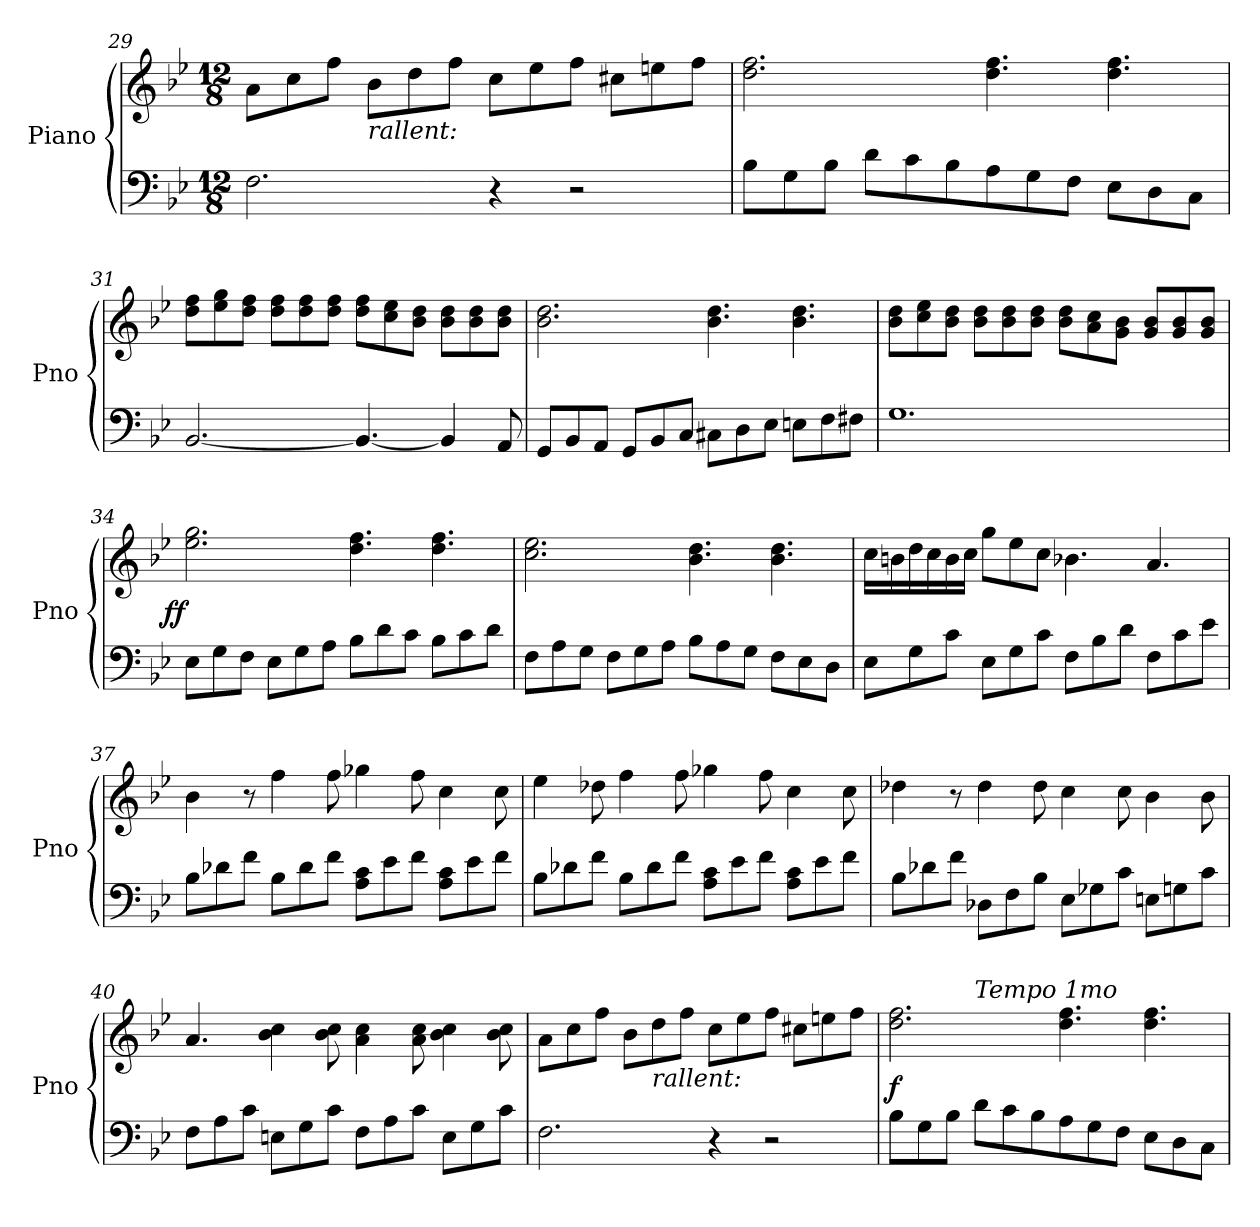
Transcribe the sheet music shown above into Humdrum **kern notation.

**kern	**kern	**dynam
*part1	*part1	*part1
*staff2	*staff1	*staff1/2
*I"Piano	*	*
*I'Pno	*	*
*clefF4	*clefG2	*
*k[b-e-]	*k[b-e-]	*
*M12/8	*M12/8	*
=29	=29	=29
2.F\	8a\L	.
.	8cc\	.
.	8ff\J	.
!	!LO:TX:b:i:t=rallent&colon;	!
.	8b-\L	.
.	8dd\	.
.	8ff\J	.
4r	8cc\L	.
.	8ee-\	.
2r	8ff\J	.
.	8cc#X\L	.
.	8een\	.
.	8ff\J	.
=30	=30	=30
8B-\L	2.dd\ 2.ff\	.
8G\	.	.
8B-\J	.	.
8d\L	.	.
8c\	.	.
8B-\	.	.
8A\	4.dd\ 4.ff\	.
8G\	.	.
8F\J	.	.
8E-\L	4.dd\ 4.ff\	.
8D\	.	.
8C\J	.	.
=31	=31	=31
[2.BB-/	8dd\ 8ff\L	.
.	8ee-\ 8gg\	.
.	8dd\ 8ff\J	.
.	8dd\ 8ff\L	.
.	8dd\ 8ff\	.
.	8dd\ 8ff\J	.
4.BB-/_	8dd\ 8ff\L	.
.	8cc\ 8ee-\	.
.	8b-\ 8dd\J	.
4BB-/]	8b-\ 8dd\L	.
.	8b-\ 8dd\	.
8AA/	8b-\ 8dd\J	.
=32	=32	=32
8GG/L	2.b-\ 2.dd\	.
8BB-/	.	.
8AA/J	.	.
8GG/L	.	.
8BB-/	.	.
8C/J	.	.
8C#X\L	4.b-\ 4.dd\	.
8D\	.	.
8E-\J	.	.
8En\L	4.b-\ 4.dd\	.
8F\	.	.
8F#X\J	.	.
=33	=33	=33
1.G	8b-\ 8dd\L	.
.	8cc\ 8ee-\	.
.	8b-\ 8dd\J	.
.	8b-\ 8dd\L	.
.	8b-\ 8dd\	.
.	8b-\ 8dd\J	.
.	8b-\ 8dd\L	.
.	8a\ 8cc\	.
.	8g\ 8b-\J	.
.	8g/ 8b-/L	.
.	8g/ 8b-/	.
.	8g/ 8b-/J	.
=34	=34	=34
!	!	!LO:DY:rj
8E-\L	2.ee-\ 2.gg\	ff
8G\	.	.
8F\J	.	.
8E-\L	.	.
8G\	.	.
8A\J	.	.
8B-\L	4.dd\ 4.ff\	.
8d\	.	.
8c\J	.	.
8B-\L	4.dd\ 4.ff\	.
8c\	.	.
8d\J	.	.
=35	=35	=35
8F\L	2.cc\ 2.ee-\	.
8A\	.	.
8G\J	.	.
8F\L	.	.
8G\	.	.
8A\J	.	.
8B-\L	4.b-\ 4.dd\	.
8A\	.	.
8G\J	.	.
8F\L	4.b-\ 4.dd\	.
8E-\	.	.
8D\J	.	.
=36	=36	=36
8E-\L	16cc\LL	.
.	16bn\	.
8G\	16dd\	.
.	16cc\	.
8c\J	16b\	.
.	16cc\JJ	.
8E-\L	8gg\L	.
8G\	8ee-\	.
8c\J	8cc\J	.
8F\L	4.b-X\	.
8B-\	.	.
8d\J	.	.
8F\L	4.a/	.
8c\	.	.
8e-\J	.	.
=37	=37	=37
8B-\L	4b-\	.
8d-X\	.	.
8f\J	8r	.
8B-\L	4ff\	.
8d-\	.	.
8f\J	8ff\	.
8A\ 8c\L	4gg-X\	.
8e-\	.	.
8f\J	8ff\	.
8A\ 8c\L	4cc\	.
8e-\	.	.
8f\J	8cc\	.
=38	=38	=38
8B-\L	4ee-\	.
8d-X\	.	.
8f\J	8dd-X\	.
8B-\L	4ff\	.
8d-\	.	.
8f\J	8ff\	.
8A\ 8c\L	4gg-X\	.
8e-\	.	.
8f\J	8ff\	.
8A\ 8c\L	4cc\	.
8e-\	.	.
8f\J	8cc\	.
=39	=39	=39
8B-\L	4dd-X\	.
8d-X\	.	.
8f\J	8r	.
8D-X\L	4dd-\	.
8F\	.	.
8B-\J	8dd-\	.
8E-\L	4cc\	.
8G-X\	.	.
8c\J	8cc\	.
8En\L	4b-\	.
8Gn\	.	.
8c\J	8b-\	.
=40	=40	=40
8F\L	4.a/	.
8A\	.	.
8c\J	.	.
8En\L	4b-\ 4cc\	.
8G\	.	.
8c\J	8b-\ 8cc\	.
8F\L	4a\ 4cc\	.
8A\	.	.
8c\J	8a\ 8cc\	.
8E\L	4b-\ 4cc\	.
8G\	.	.
8c\J	8b-\ 8cc\	.
=41	=41	=41
2.F\	8a\L	.
.	8cc\	.
.	8ff\J	.
.	8b-\L	.
!	!LO:TX:b:i:t=rallent&colon;	!
.	8dd\	.
.	8ff\J	.
4r	8cc\L	.
.	8ee-\	.
2r	8ff\J	.
.	8cc#X\L	.
.	8een\	.
.	8ff\J	.
=42	=42	=42
*	*^	*
8B-\L	2.dd\ 2.ff\	4.ryy	f
8G\	.	.	.
8B-\J	.	.	.
!	!	!LO:TX:a:i:t=Tempo 1mo	!
8d\L	.	1ryy	.
8c\	.	.	.
8B-\	.	.	.
8A\	4.dd\ 4.ff\	.	.
8G\	.	.	.
8F\J	.	.	.
8E-\L	4.dd\ 4.ff\	.	.
8D\	.	.	.
8C\J	.	8ryy	.
*	*v	*v	*
=	=	=
*-	*-	*-
